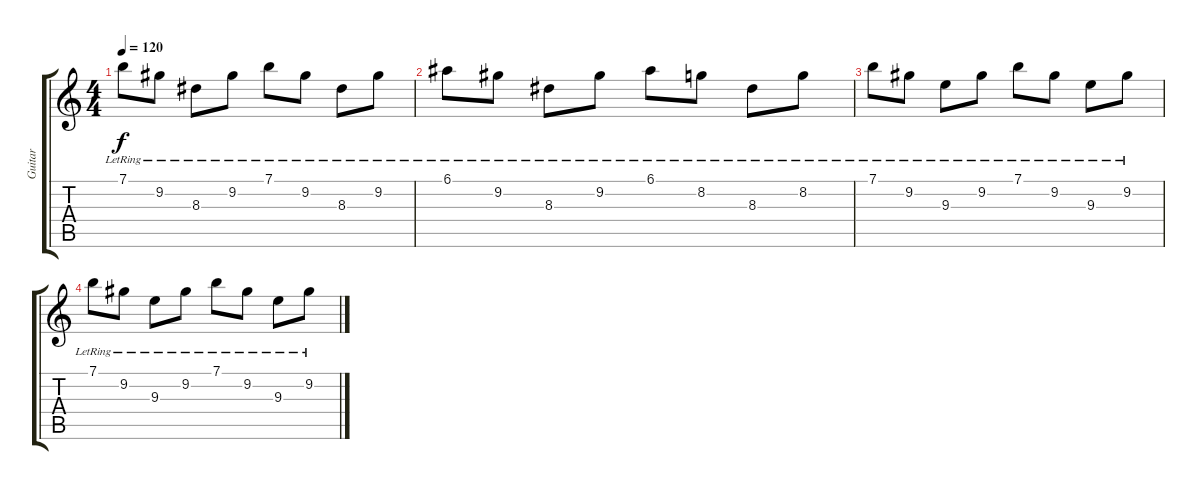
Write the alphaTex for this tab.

\track ("Guitar" "Guitar") {instrument overdrivenguitar}
\staff {score tabs}
\tuning (E4 B3 G3 D3 A2 E2) {hide}
\ts (4 4)
\tempo 120
\clef g2
\ks c
7.1{lr}.8{dy f instrument electricguitarclean} 9.2{lr}.8 8.3{lr}.8 9.2{lr}.8 7.1{lr}.8 9.2{lr}.8 8.3{lr}.8 9.2{lr}.8 |
6.1{lr}.8 9.2{lr}.8 8.3{lr}.8 9.2{lr}.8 6.1{lr}.8 8.2{lr}.8 8.3{lr}.8 8.2{lr}.8 |
7.1{lr}.8 9.2{lr}.8 9.3{lr}.8 9.2{lr}.8 7.1{lr}.8 9.2{lr}.8 9.3{lr}.8 9.2{lr}.8 |
7.1{lr}.8{volume 0} 9.2{lr}.8 9.3{lr}.8 9.2{lr}.8 7.1{lr}.8 9.2{lr}.8 9.3{lr}.8 9.2{lr}.8
